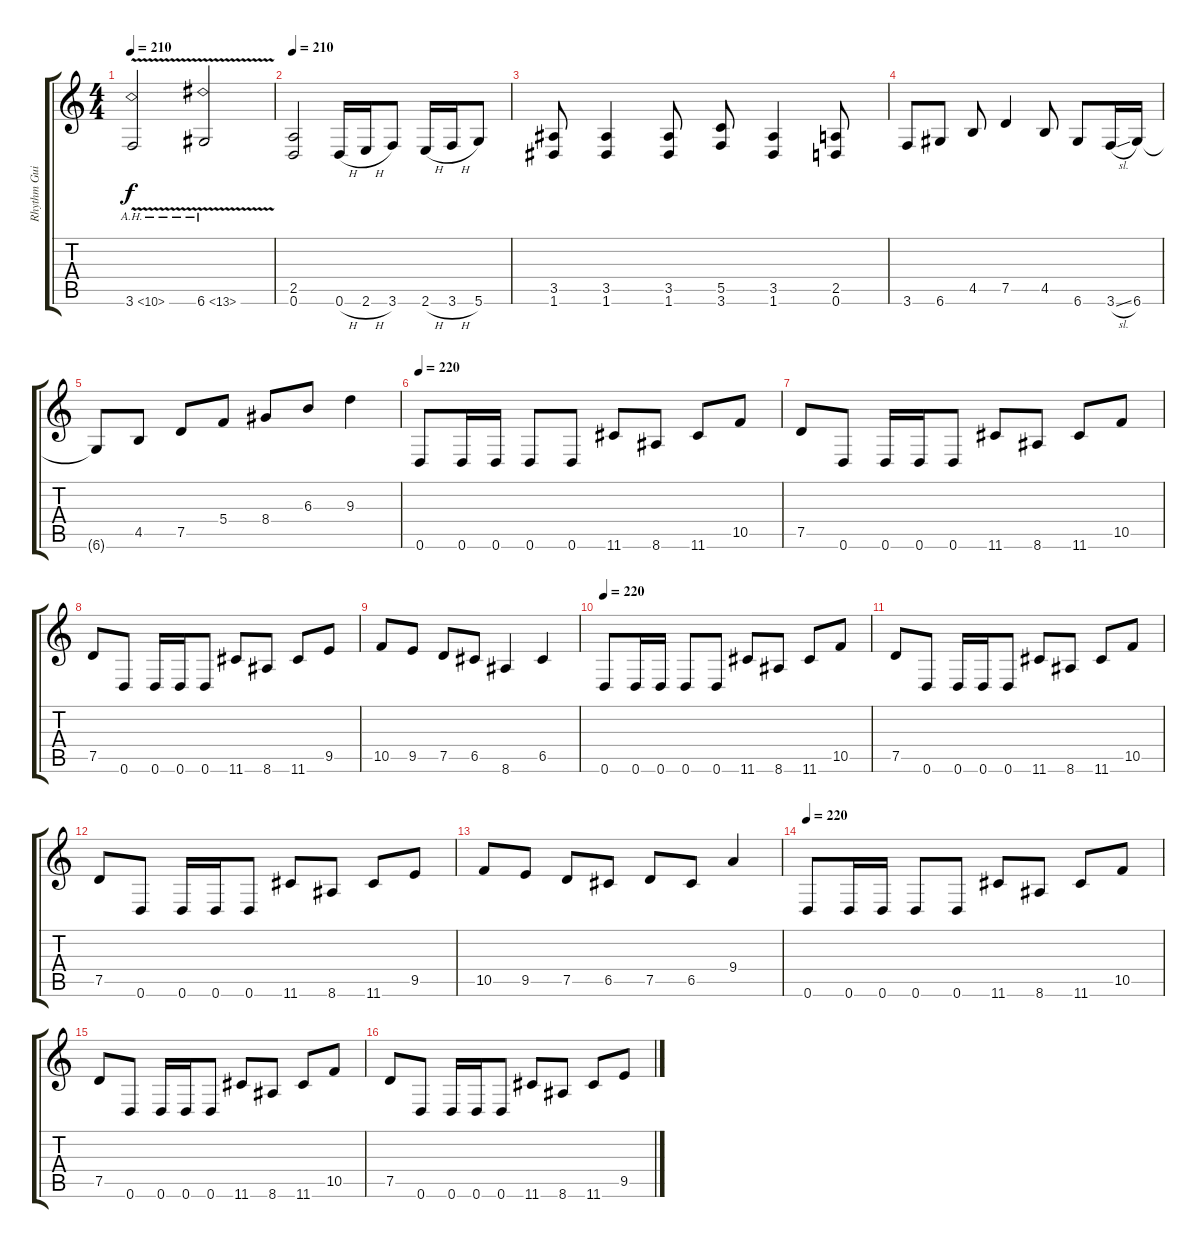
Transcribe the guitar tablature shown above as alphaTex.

\track ("Rhythm Guitar" "Rhythm Gui") {instrument distortionguitar}
\staff {score tabs}
\tuning (D4 A3 F3 C3 G2 D2) {hide}
\ts (4 4)
\tempo 210
\clef g2
\ks c
3.6{ah 7 v}.2{dy f} 6.6{ah 7 v}.2 |
\tempo 210
(2.5 0.6).2 0.6{h}.16 2.6{h}.16 3.6.8 2.6{h}.16 3.6{h}.16 5.6.8 |
(3.5 1.6).8 (3.5 1.6).4 (3.5 1.6).8 (5.5 3.6).8 (3.5 1.6).4 (2.5 0.6).8 |
3.6.8 6.6.8 4.5.8 7.5.4 4.5.8 6.6.8 3.6{sl}.16 6.6.16 |
6.6{t}.8 4.5.8 7.5.8 5.4.8 8.4.8 6.3.8 9.3.4 |
\tempo 220
0.6.8 0.6.16 0.6.16 0.6.8 0.6.8 11.6.8 8.6.8 11.6.8 10.5.8 |
7.5.8 0.6.8 0.6.16 0.6.16 0.6.8 11.6.8 8.6.8 11.6.8 10.5.8 |
7.5.8 0.6.8 0.6.16 0.6.16 0.6.8 11.6.8 8.6.8 11.6.8 9.5.8 |
10.5.8 9.5.8 7.5.8 6.5.8 8.6.4 6.5.4 |
\tempo 220
0.6.8 0.6.16 0.6.16 0.6.8 0.6.8 11.6.8 8.6.8 11.6.8 10.5.8 |
7.5.8 0.6.8 0.6.16 0.6.16 0.6.8 11.6.8 8.6.8 11.6.8 10.5.8 |
7.5.8 0.6.8 0.6.16 0.6.16 0.6.8 11.6.8 8.6.8 11.6.8 9.5.8 |
10.5.8 9.5.8 7.5.8 6.5.8 7.5.8 6.5.8 9.4.4 |
\tempo 220
0.6.8 0.6.16 0.6.16 0.6.8 0.6.8 11.6.8 8.6.8 11.6.8 10.5.8 |
7.5.8 0.6.8 0.6.16 0.6.16 0.6.8 11.6.8 8.6.8 11.6.8 10.5.8 |
7.5.8 0.6.8 0.6.16 0.6.16 0.6.8 11.6.8 8.6.8 11.6.8 9.5.8
